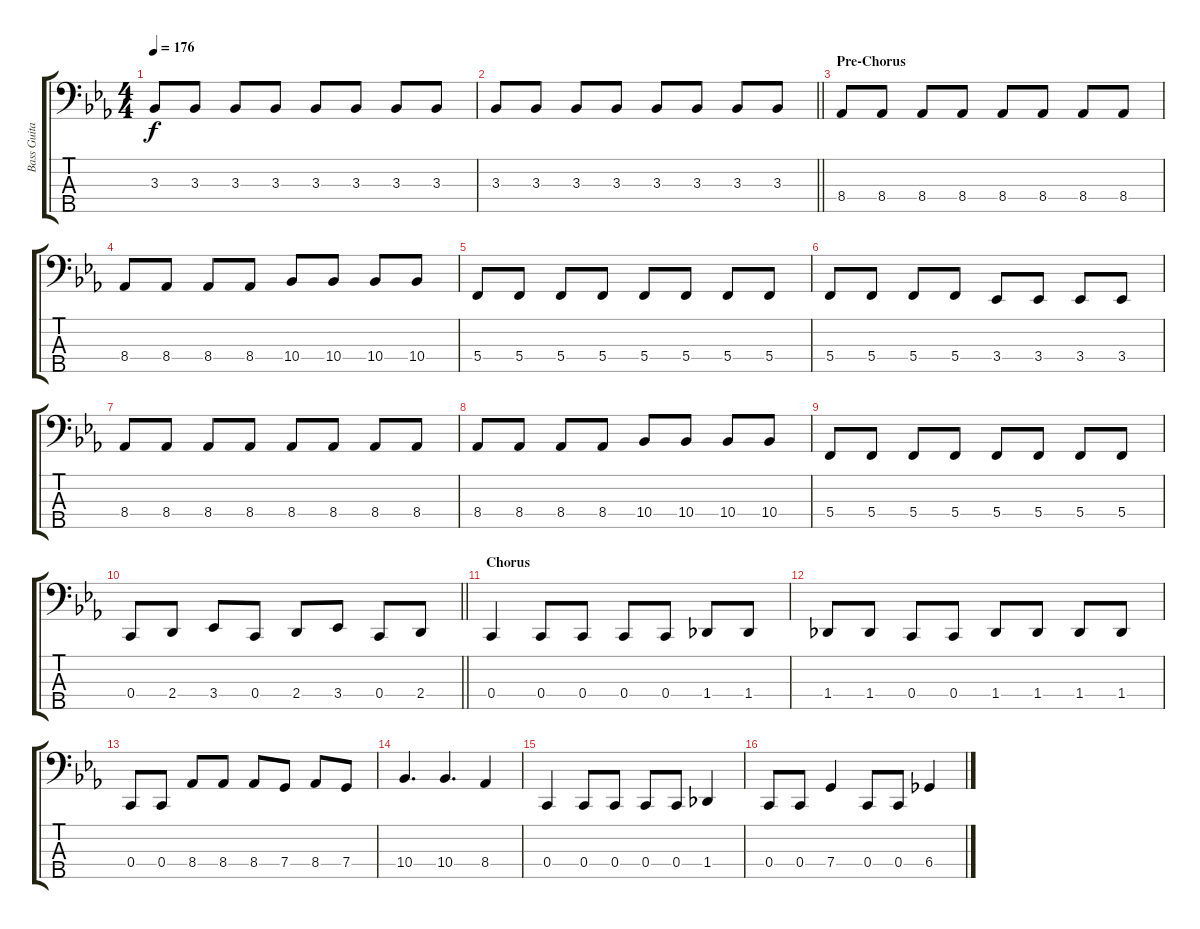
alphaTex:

\track ("Bass Guitar" "Bass Guita") {instrument electricbasspick}
\staff {score tabs}
\tuning (F2 C2 G1 C1 A0) {hide}
\ts (4 4)
\tempo 176
\clef f4
\ks eb
3.3.8{dy f} 3.3.8 3.3.8 3.3.8 3.3.8 3.3.8 3.3.8 3.3.8 |
\barLineRight lightlight
3.3.8 3.3.8 3.3.8 3.3.8 3.3.8 3.3.8 3.3.8 3.3.8 |
\section ("" "Pre-Chorus")
8.4.8 8.4.8 8.4.8 8.4.8 8.4.8 8.4.8 8.4.8 8.4.8 |
8.4.8 8.4.8 8.4.8 8.4.8 10.4.8 10.4.8 10.4.8 10.4.8 |
5.4.8 5.4.8 5.4.8 5.4.8 5.4.8 5.4.8 5.4.8 5.4.8 |
5.4.8 5.4.8 5.4.8 5.4.8 3.4.8 3.4.8 3.4.8 3.4.8 |
8.4.8 8.4.8 8.4.8 8.4.8 8.4.8 8.4.8 8.4.8 8.4.8 |
8.4.8 8.4.8 8.4.8 8.4.8 10.4.8 10.4.8 10.4.8 10.4.8 |
5.4.8 5.4.8 5.4.8 5.4.8 5.4.8 5.4.8 5.4.8 5.4.8 |
\barLineRight lightlight
0.4.8 2.4.8 3.4.8 0.4.8 2.4.8 3.4.8 0.4.8 2.4.8 |
\section ("" "Chorus")
0.4.4 0.4.8 0.4.8 0.4.8 0.4.8 1.4.8 1.4.8 |
1.4.8 1.4.8 0.4.8 0.4.8 1.4.8 1.4.8 1.4.8 1.4.8 |
0.4.8 0.4.8 8.4.8 8.4.8 8.4.8 7.4.8 8.4.8 7.4.8 |
10.4.4{d} 10.4.4{d} 8.4.4 |
0.4.4 0.4.8 0.4.8 0.4.8 0.4.8 1.4.4 |
0.4.8 0.4.8 7.4.4 0.4.8 0.4.8 6.4.4
